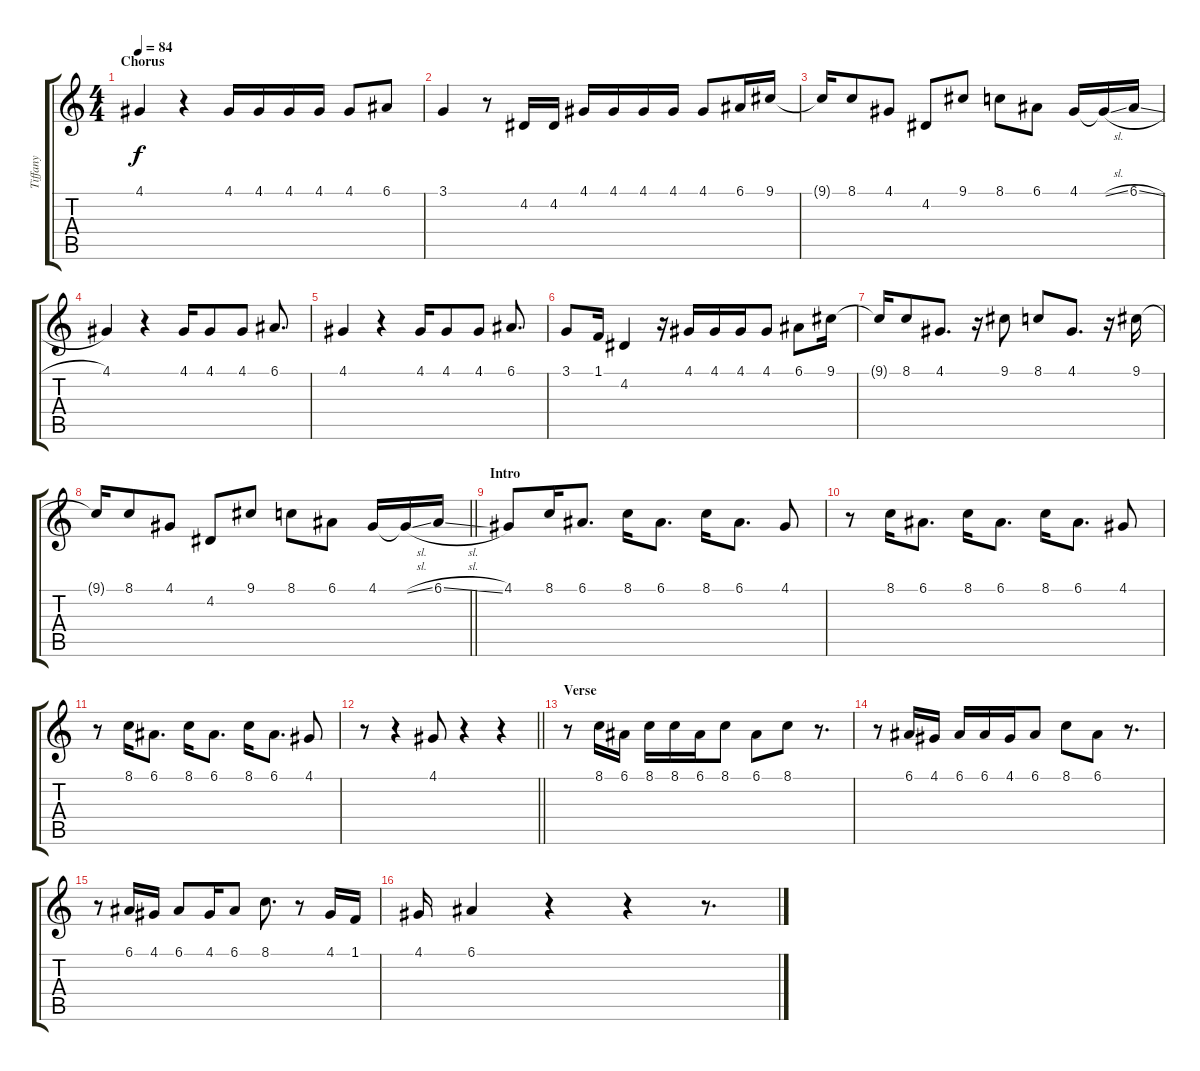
\track ("Tiffany" "Tiffany") {instrument sopranosax}
\staff {score tabs}
\tuning (E4 B3 G3 D3 A2 E2) {hide}
\ts (4 4)
\section ("" "Chorus")
\tempo 84
\clef g2
\ks c
4.1.4{dy f} r.4 4.1.16 4.1.16 4.1.16 4.1.16 4.1.8 6.1.8 |
3.1.4 r.8 4.2.16 4.2.16 4.1.16 4.1.16 4.1.16 4.1.16 4.1.8 6.1.16 9.1.16 |
9.1{t}.16 8.1.8 4.1.8 4.2.8 9.1.8 8.1.8 6.1.8 4.1.16 4.1{sl t}.16 6.1{sl}.16 |
4.1.4 r.4 4.1.16{volume 11} 4.1.8 4.1.8 6.1.8{d} |
4.1.4 r.4 4.1.16 4.1.8 4.1.8 6.1.8{d} |
3.1.8 1.1.16 4.2.4 r.16 4.1.16{volume 8} 4.1.16 4.1.16 4.1.8 6.1.8 9.1.16 |
9.1{t}.16 8.1.8 4.1.8{d} r.16 9.1.8 8.1.8 4.1.8{d} r.16 9.1.16 |
\barLineRight lightlight
9.1{t}.16 8.1.8 4.1.8 4.2.8 9.1.8 8.1.8 6.1.8 4.1.16 4.1{sl t}.16 6.1{sl}.16 |
\section ("" "Intro")
4.1.8 8.1.16 6.1.8{d} 8.1.16 6.1.8{d} 8.1.16 6.1.8{d} 4.1.8 |
r.8 8.1.16 6.1.8{d} 8.1.16 6.1.8{d} 8.1.16 6.1.8{d} 4.1.8 |
r.8 8.1.16 6.1.8{d} 8.1.16 6.1.8{d} 8.1.16 6.1.8{d} 4.1.8 |
\barLineRight lightlight
r.8 r.4 4.1.8 r.4 r.4 |
\section ("" "Verse")
r.8{volume 13} 8.1.16 6.1.16 8.1.16 8.1.16 6.1.16 8.1.8 6.1.8 8.1.8 r.8{d} |
r.8 6.1.16 4.1.16 6.1.16 6.1.16 4.1.16 6.1.8 8.1.8 6.1.8 r.8{d} |
r.8 6.1.16 4.1.16 6.1.8 4.1.16 6.1.8 8.1.8{d} r.8 4.1.16 1.1.16 |
4.1.16 6.1.4 r.4 r.4 r.8{d}
